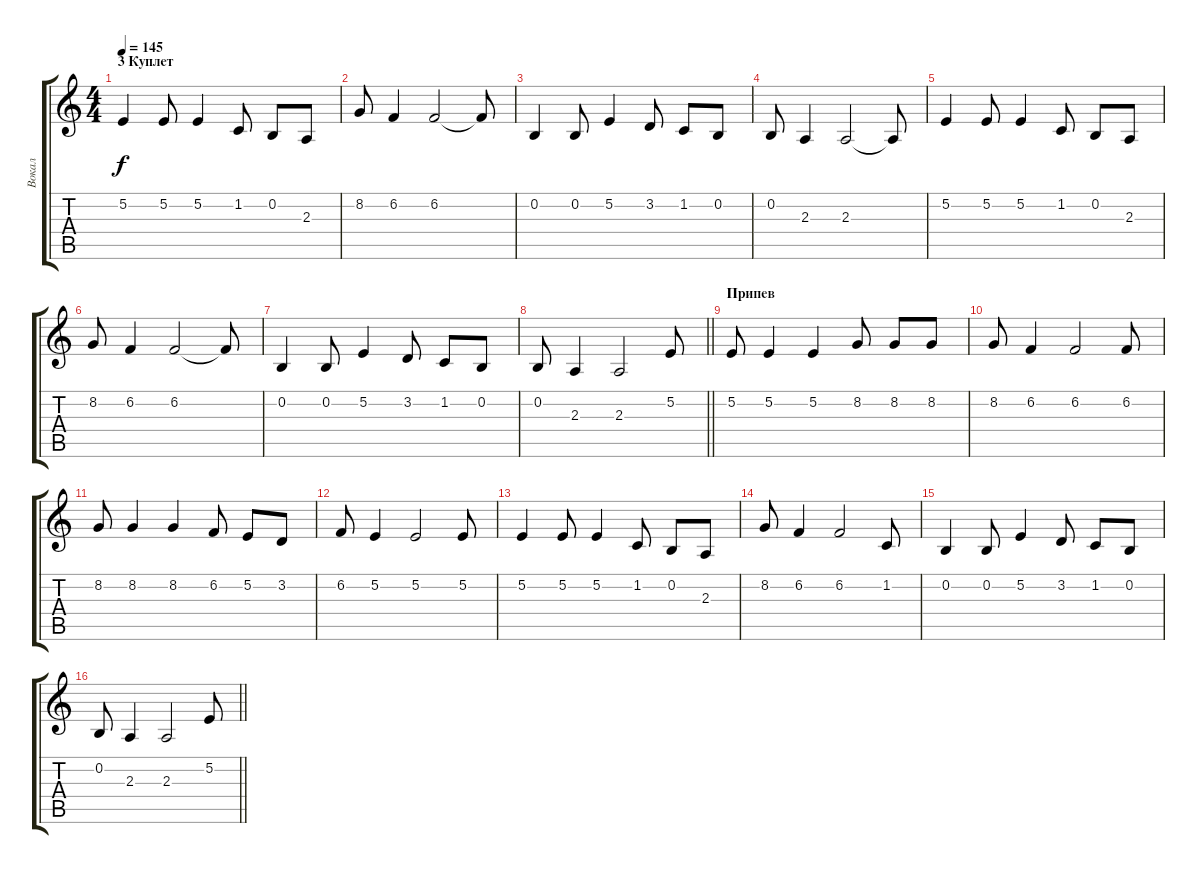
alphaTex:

\track ("Вокал" "Вокал") {instrument violin}
\staff {score tabs}
\tuning (E4 B3 G3 D3 A2 E2) {hide}
\ts (4 4)
\section ("" "3 Куплет")
\tempo 145
\clef g2
\ks c
5.2.4{dy f} 5.2.8 5.2.4 1.2.8 0.2.8 2.3.8 |
8.2.8 6.2.4 6.2.2 6.2{t}.8 |
0.2.4 0.2.8 5.2.4 3.2.8 1.2.8 0.2.8 |
0.2.8 2.3.4 2.3.2 2.3{t}.8 |
5.2.4 5.2.8 5.2.4 1.2.8 0.2.8 2.3.8 |
8.2.8 6.2.4 6.2.2 6.2{t}.8 |
0.2.4 0.2.8 5.2.4 3.2.8 1.2.8 0.2.8 |
\barLineRight lightlight
0.2.8 2.3.4 2.3.2 5.2.8 |
\section ("" "Припев")
5.2.8 5.2.4 5.2.4 8.2.8 8.2.8 8.2.8 |
8.2.8 6.2.4 6.2.2 6.2.8 |
8.2.8 8.2.4 8.2.4 6.2.8 5.2.8 3.2.8 |
6.2.8 5.2.4 5.2.2 5.2.8 |
5.2.4 5.2.8 5.2.4 1.2.8 0.2.8 2.3.8 |
8.2.8 6.2.4 6.2.2 1.2.8 |
0.2.4 0.2.8 5.2.4 3.2.8 1.2.8 0.2.8 |
\barLineRight lightlight
0.2.8 2.3.4 2.3.2 5.2.8
